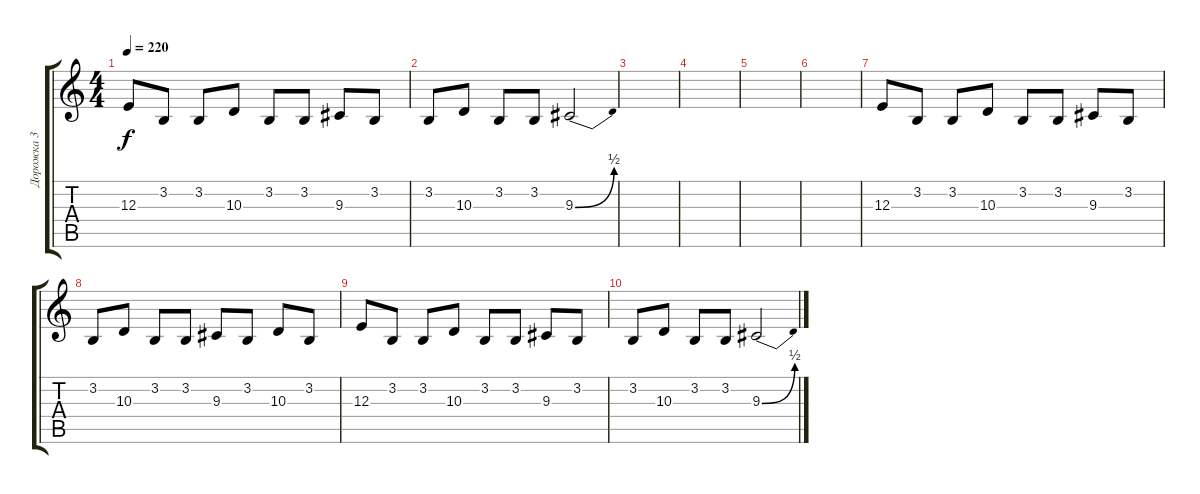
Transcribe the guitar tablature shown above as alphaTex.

\track ("Дорожка 3" "Дорожка 3") {instrument lead2sawtooth}
\staff {score tabs}
\tuning (Db4 Ab3 E3 B2 Gb2 B1) {hide}
\ts (4 4)
\tempo 220
\clef g2
\ks c
12.3.8{dy f} 3.2.8 3.2.8 10.3.8 3.2.8 3.2.8 9.3.8 3.2.8 |
3.2.8 10.3.8 3.2.8 3.2.8 9.3{be (bend 0 0 60 2)}.2 |
|
|
|
|
12.3.8 3.2.8 3.2.8 10.3.8 3.2.8 3.2.8 9.3.8 3.2.8 |
3.2.8 10.3.8 3.2.8 3.2.8 9.3.8 3.2.8 10.3.8 3.2.8 |
12.3.8 3.2.8 3.2.8 10.3.8 3.2.8 3.2.8 9.3.8 3.2.8 |
3.2.8 10.3.8 3.2.8 3.2.8 9.3{be (bend 0 0 60 2)}.2
